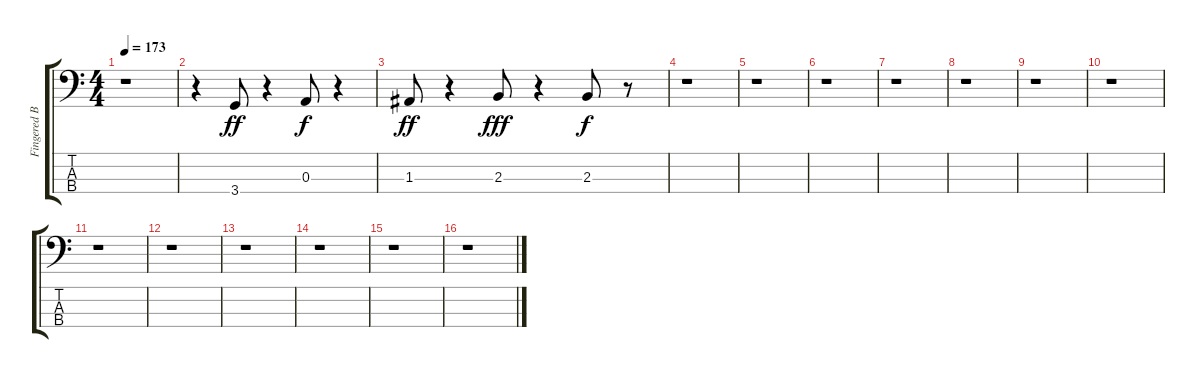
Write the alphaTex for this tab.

\track ("Fingered Bass" "Fingered B") {instrument electricbassfinger}
\staff {score tabs}
\tuning (G2 D2 A1 E1) {hide}
\ts (4 4)
\tempo 173
\clef f4
\ks c
r.1{dy fff} |
r.4 3.4.8{dy ff} r.4 0.3.8{dy f} r.4 |
1.3.8{dy ff} r.4 2.3.8{dy fff} r.4 2.3.8{dy f} r.8 |
r.1 |
r.1 |
r.1 |
r.1 |
r.1 |
r.1 |
r.1 |
r.1 |
r.1 |
r.1 |
r.1 |
r.1 |
r.1
